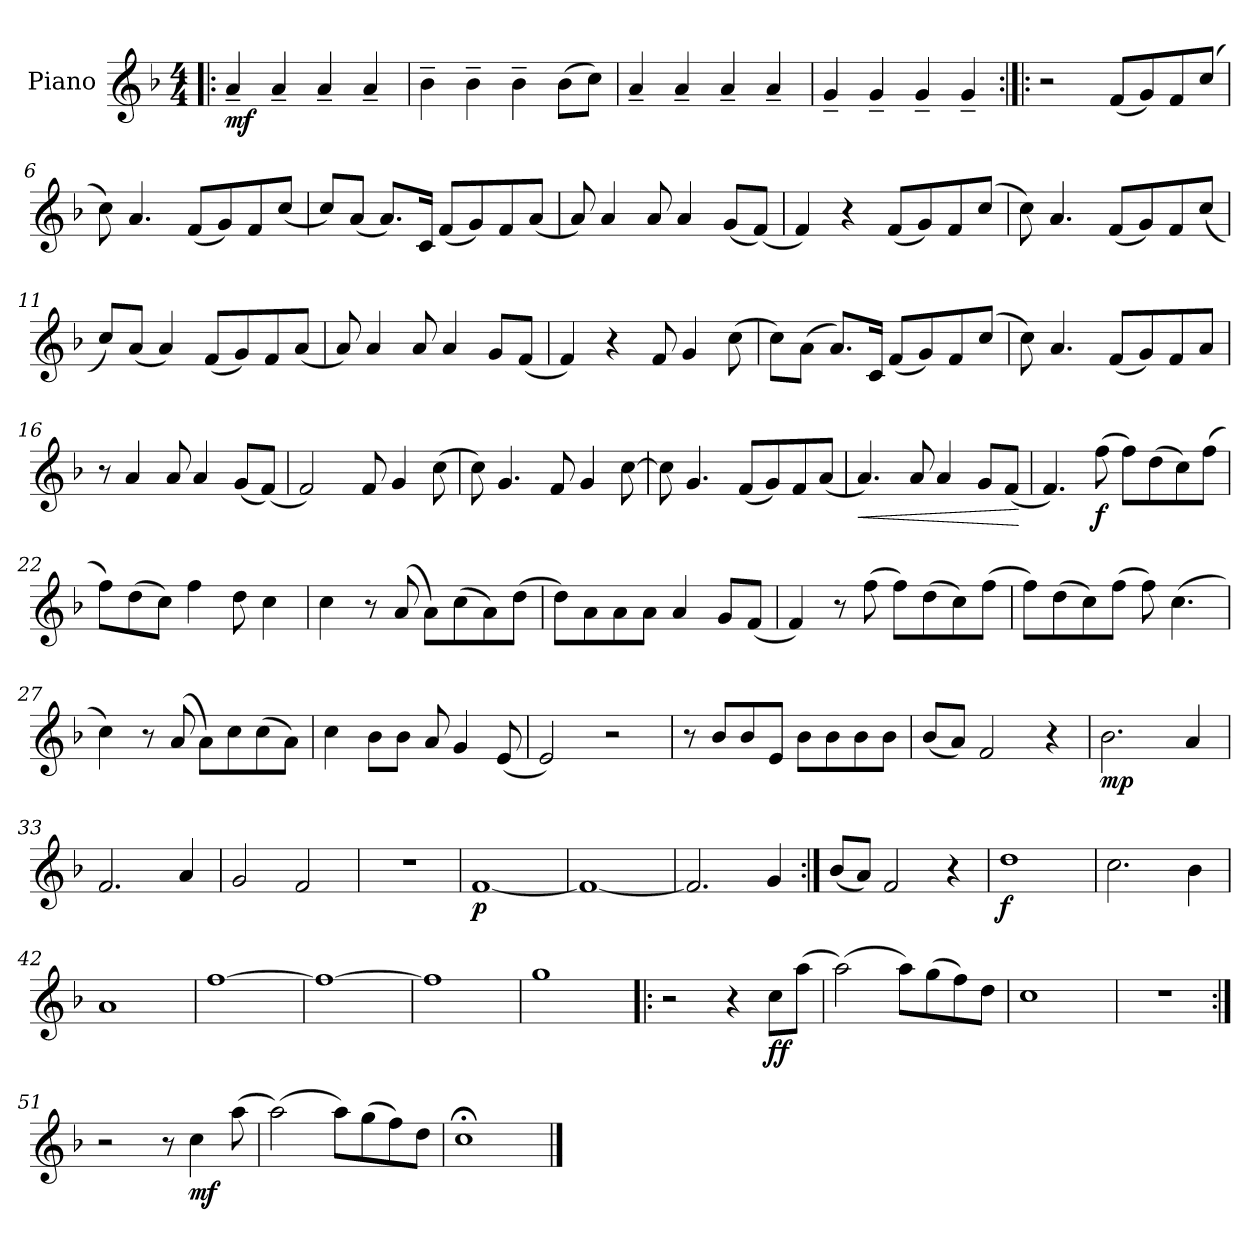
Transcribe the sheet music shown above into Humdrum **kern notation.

**kern	**dynam
*part1	*part1
*staff1	*staff1
*I"Piano	*
*I'Pno.	*
*clefG2	*
*k[b-]	*
*M4/4	*
*MM75	*
=1!|:	=1!|:
!	!LO:DY:b
4a~/	mf
4a~/	.
4a~/	.
4a~/	.
=2	=2
4b-~\	.
4b-~\	.
4b-~\	.
(8b-\L	.
8cc\J)	.
=3	=3
4a~/	.
4a~/	.
4a~/	.
4a~/	.
=4	=4
4g~/	.
4g~/	.
4g~/	.
4g~/	.
=5:|!|:	=5:|!|:
2r	.
(8f/L	.
8g/)	.
8f/	.
(8cc/J	.
=6	=6
8cc\)	.
4.a/	.
(8f/L	.
8g/)	.
8f/	.
(8cc/J	.
=7	=7
8cc/L)	.
(8a/J	.
8.a/L)	.
16c/Jk	.
(8f/L	.
8g/)	.
8f/	.
(8a/J	.
!!LO:LB:g=z
=8	=8
8a/)	.
4a/	.
8a/	.
4a/	.
(8g/L	.
(8f/J)	.
=9	=9
4f/)	.
4r	.
(8f/L	.
8g/)	.
8f/	.
(8cc/J	.
=10	=10
8cc\)	.
4.a/	.
(8f/L	.
8g/)	.
8f/	.
(8cc/J	.
=11	=11
8cc/L)	.
(8a/J	.
4a/)	.
(8f/L	.
8g/)	.
8f/	.
(8a/J	.
=12	=12
8a/)	.
4a/	.
8a/	.
4a/	.
8g/L	.
(8f/J	.
=13	=13
4f/)	.
4r	.
8f/	.
4g/	.
(8cc\	.
!!LO:LB:g=z
=14	=14
8cc\L)	.
(8a\J	.
8.a/L)	.
16c/Jk	.
(8f/L	.
8g/)	.
8f/	.
(8cc/J	.
=15	=15
8cc\)	.
4.a/	.
(8f/L	.
8g/)	.
8f/	.
8a/J	.
=16	=16
8r	.
4a/	.
8a/	.
4a/	.
(8g/L	.
(8f/J)	.
=17	=17
2f/)	.
8f/	.
4g/	.
(8cc\	.
=18	=18
8cc\)	.
4.g/	.
8f/	.
4g/	.
[8cc\	.
=19	=19
8cc\]	.
4.g/	.
(8f/L	.
8g/)	.
8f/	.
(8a/J	.
!!LO:LB:g=z
=20	=20
!	!LO:HP:b
4.a/)	<
8a/	.
4a/	.
8g/L	.
(8f/J	.
.	[
=21	=21
4.f/)	.
!	!LO:DY:b
(8ff\	f
8ff\L)	.
(8dd\	.
8cc\)	.
(8ff\J	.
=22	=22
8ff\L)	.
(8dd\	.
8cc\J)	.
4ff\	.
8dd\	.
4cc\	.
=23	=23
4cc\	.
8r	.
(8a/	.
8a\L)	.
(8cc\	.
8a\)	.
(8dd\J	.
=24	=24
8dd\L)	.
8a\	.
8a\	.
8a\J	.
4a/	.
8g/L	.
(8f/J	.
=25	=25
4f/)	.
8r	.
(8ff\	.
8ff\L)	.
(8dd\	.
8cc\)	.
(8ff\J	.
!!LO:LB:g=z
=26	=26
8ff\L)	.
(8dd\	.
8cc\)	.
(8ff\J	.
8ff\)	.
(4.cc\	.
=27	=27
4cc\)	.
8r	.
(8a/	.
8a\L)	.
8cc\	.
(8cc\	.
8a\J)	.
=28	=28
4cc\	.
8b-\L	.
8b-\J	.
8a/	.
4g/	.
(8e/	.
=29	=29
2e/)	.
2r	.
=30	=30
8r	.
8b-/L	.
8b-/	.
8e/J	.
8b-\L	.
8b-\	.
8b-\	.
8b-\J	.
=31	=31
(8b-/L	.
8a/J)	.
2f/	.
4r	.
=32	=32
!	!LO:DY:b
2.b-\	mp
4a/	.
!!LO:LB:g=z
=33	=33
2.f/	.
4a/	.
=34	=34
2g/	.
2f/	.
=35	=35
1r	.
=36	=36
!	!LO:DY:b
[1f	p
=37	=37
1f_	.
=38	=38
2.f/]	.
4g/	.
=39:|!	=39:|!
(8b-/L	.
8a/J)	.
2f/	.
4r	.
=40	=40
!	!LO:DY:b
1dd	f
=41	=41
2.cc\	.
4b-\	.
=42	=42
1a	.
=43	=43
[1ff	.
=44	=44
1ff_	.
=45	=45
1ff]	.
=46	=46
1gg	.
!!LO:LB:g=z
=47!|:	=47!|:
2r	.
4r	.
!	!LO:DY:b
8cc\L	ff
(8aa\J	.
=48	=48
(2aa\)	.
8aa\L)	.
(8gg\	.
8ff\)	.
8dd\J	.
=49	=49
1cc	.
=50	=50
1r	.
=51:|!	=51:|!
2r	.
8r	.
!	!LO:DY:b
4cc\	mf
(8aa\	.
=52	=52
(2aa\)	.
8aa\L)	.
(8gg\	.
8ff\)	.
8dd\J	.
=53	=53
1cc;<	.
==	==
*-	*-
